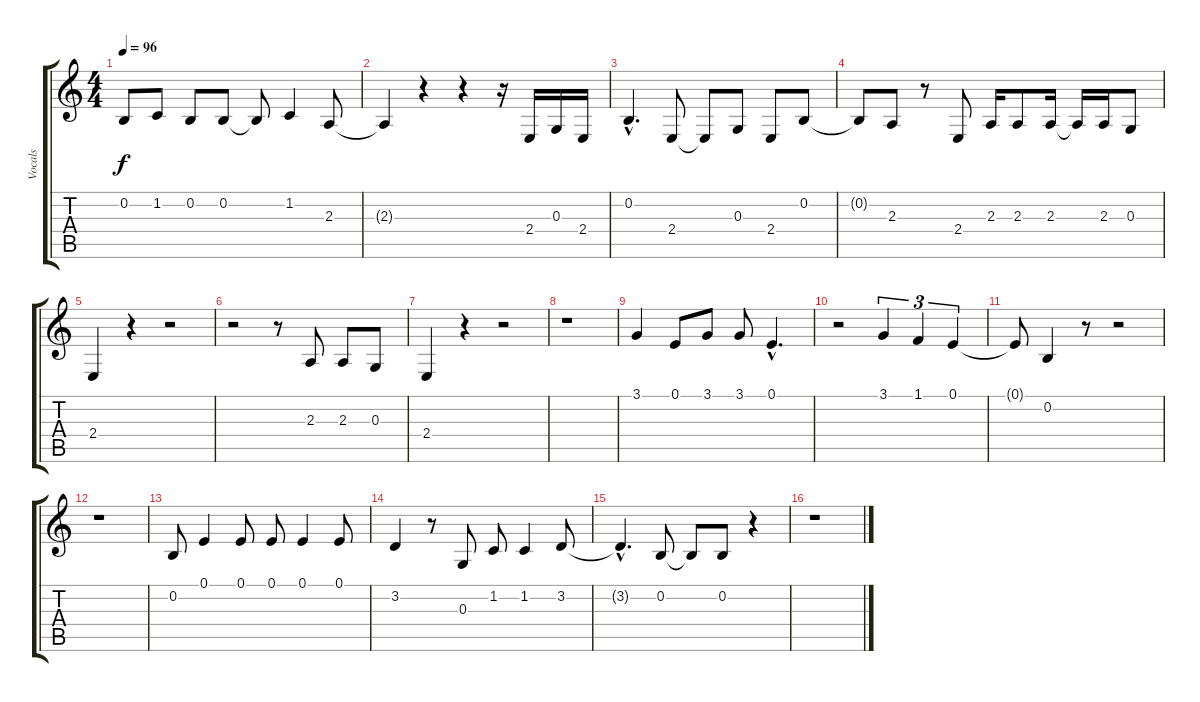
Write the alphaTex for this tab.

\track ("Vocals" "Vocals") {instrument acousticgrandpiano}
\staff {score tabs}
\tuning (E4 B3 G3 D3 A2 E2) {hide}
\ts (4 4)
\tempo 96
\clef g2
\ks c
0.2.8{dy f} 1.2.8 0.2.8 0.2.8 0.2{t}.8 1.2.4 2.3.8 |
2.3{t}.4 r.4 r.4 r.16 2.4.16 0.3.16 2.4.16 |
0.2{hac}.4{d} 2.4.8 2.4{t}.8 0.3.8 2.4.8 0.2.8 |
0.2{t}.8 2.3.8 r.8 2.4.8 2.3.16 2.3.8 2.3.16 2.3{t}.16 2.3.16 0.3.8 |
2.4.4 r.4 r.2 |
r.2 r.8 2.3.8 2.3.8 0.3.8 |
2.4.4 r.4 r.2 |
r.1 |
3.1.4 0.1.8 3.1.8 3.1.8 0.1{hac}.4{d} |
r.2 3.1.4{tu (3 2)} 1.1.4{tu (3 2)} 0.1.4{tu (3 2)} |
0.1{t}.8 0.2.4 r.8 r.2 |
r.1 |
0.2.8 0.1.4 0.1.8 0.1.8 0.1.4 0.1.8 |
3.2.4 r.8 0.3.8 1.2.8 1.2.4 3.2.8 |
3.2{hac t}.4{d} 0.2.8 0.2{t}.8 0.2.8 r.4 |
r.1
